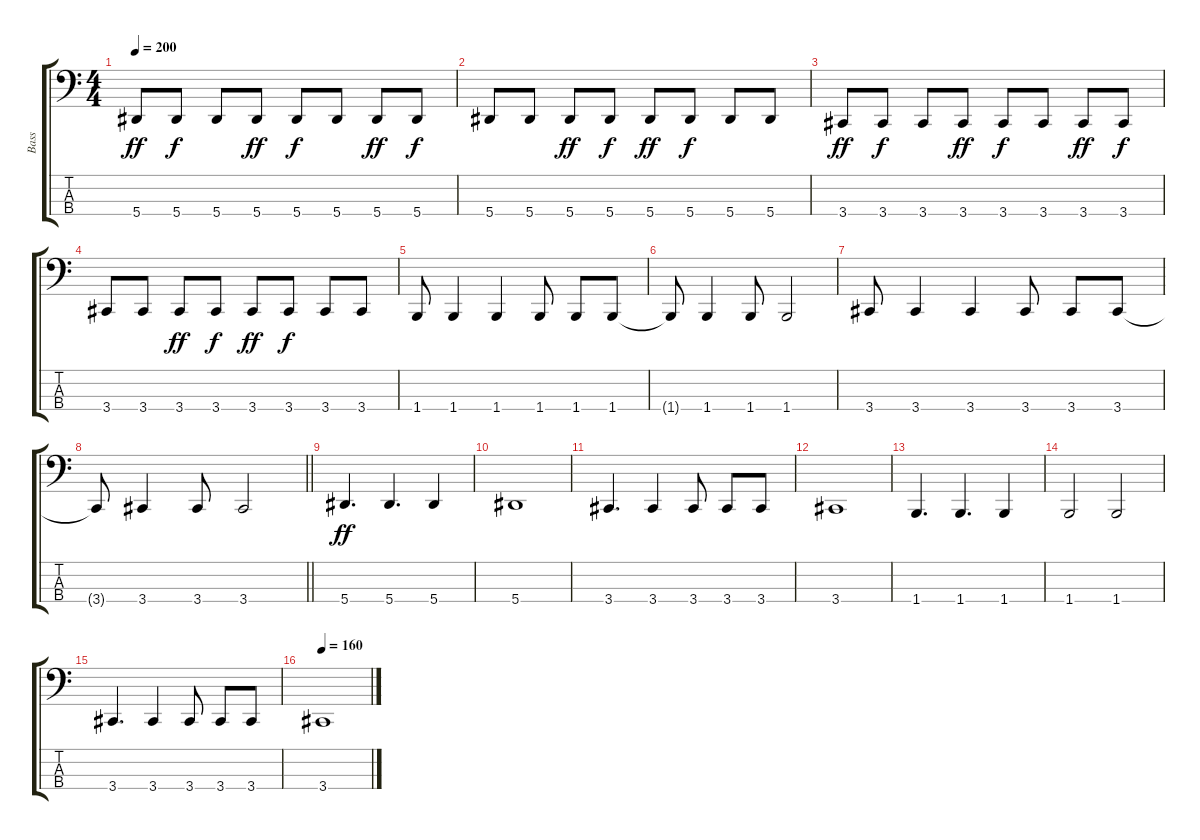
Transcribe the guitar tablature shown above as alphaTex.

\track ("Bass" "Bass") {instrument electricbassfinger}
\staff {score tabs}
\tuning (Eb2 Bb1 F1 Bb0) {hide}
\ts (4 4)
\tempo 200
\clef f4
\ks c
5.4.8{dy ff} 5.4.8{dy f} 5.4.8 5.4.8{dy ff} 5.4.8{dy f} 5.4.8 5.4.8{dy ff} 5.4.8{dy f} |
5.4.8 5.4.8 5.4.8{dy ff} 5.4.8{dy f} 5.4.8{dy ff} 5.4.8{dy f} 5.4.8 5.4.8 |
3.4.8{dy ff} 3.4.8{dy f} 3.4.8 3.4.8{dy ff} 3.4.8{dy f} 3.4.8 3.4.8{dy ff} 3.4.8{dy f} |
3.4.8 3.4.8 3.4.8{dy ff} 3.4.8{dy f} 3.4.8{dy ff} 3.4.8{dy f} 3.4.8 3.4.8 |
1.4.8 1.4.4 1.4.4 1.4.8 1.4.8 1.4.8 |
1.4{t}.8 1.4.4 1.4.8 1.4.2 |
3.4.8 3.4.4 3.4.4 3.4.8 3.4.8 3.4.8 |
\barLineRight lightlight
3.4{t}.8 3.4.4 3.4.8 3.4.2 |
\section ("" "")
5.4.4{d dy ff} 5.4.4{d} 5.4.4 |
5.4.1 |
3.4.4{d} 3.4.4 3.4.8 3.4.8 3.4.8 |
3.4.1 |
1.4.4{d} 1.4.4{d} 1.4.4 |
1.4.2 1.4.2 |
3.4.4{d} 3.4.4 3.4.8 3.4.8 3.4.8 |
\tempo 160
3.4.1
